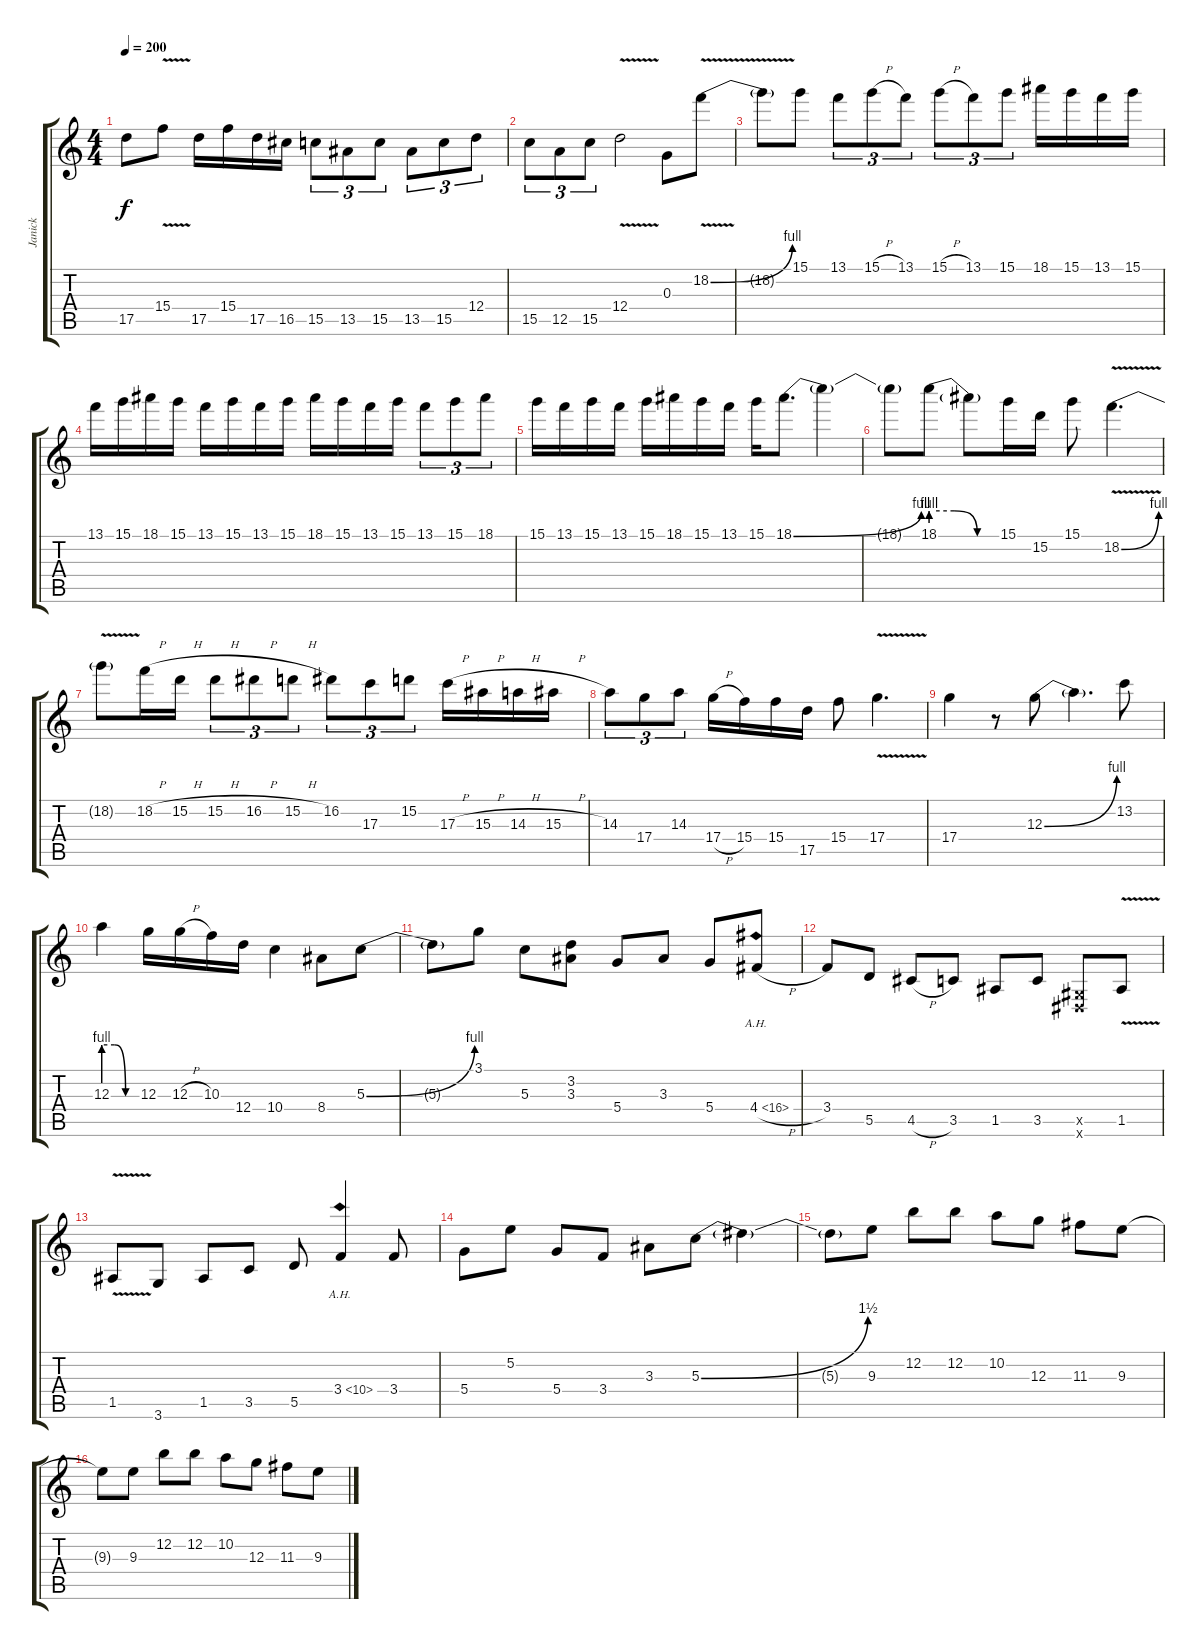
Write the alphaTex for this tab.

\track ("Janick" "Janick") {instrument distortionguitar}
\staff {score tabs}
\tuning (E4 B3 G3 D3 A2 E2) {hide}
\ts (4 4)
\tempo 200
\clef g2
\ks c
17.5.8{dy f} 15.4{v}.8 17.5.16 15.4.16 17.5.16 16.5.16 15.5.8{tu (3 2)} 13.5.8{tu (3 2)} 15.5.8{tu (3 2)} 13.5.8{tu (3 2)} 15.5.8{tu (3 2)} 12.4.8{tu (3 2)} |
15.5.8{tu (3 2)} 12.5.8{tu (3 2)} 15.5.8{tu (3 2)} 12.4{v}.2 0.3.8 18.2{be (bend 0 0 60 4) v}.8 |
18.2{t}.8 15.1.8 13.1.8{tu (3 2)} 15.1{h}.8{tu (3 2)} 13.1.8{tu (3 2)} 15.1{h}.8{tu (3 2)} 13.1.8{tu (3 2)} 15.1.8{tu (3 2)} 18.1.16 15.1.16 13.1.16 15.1.16 |
13.1.16 15.1.16 18.1.16 15.1.16 13.1.16 15.1.16 13.1.16 15.1.16 18.1.16 15.1.16 13.1.16 15.1.16 13.1.8{tu (3 2)} 15.1.8{tu (3 2)} 18.1.8{tu (3 2)} |
15.1.16 13.1.16 15.1.16 13.1.16 15.1.16 18.1.16 15.1.16 13.1.16 15.1.16 18.1{be (bend 0 0 60 4)}.8{d} 18.1{t}.4 |
18.1{t}.8 18.1{be (custom 0 4 20 4 40 0 60 0)}.8 18.1{t}.8 15.1.16 15.2.16 15.1.8 18.2{be (bend 0 0 60 4) v}.4{d} |
18.2{t}.8 18.2{h}.16 15.2{h}.16 15.2{h}.8{tu (3 2)} 16.2{h}.8{tu (3 2)} 15.2{h}.8{tu (3 2)} 16.2.8{tu (3 2)} 17.3.8{tu (3 2)} 15.2.8{tu (3 2)} 17.3{h}.16 15.3{h}.16 14.3{h}.16 15.3{h}.16 |
14.3.8{tu (3 2)} 17.4.8{tu (3 2)} 14.3.8{tu (3 2)} 17.4{h}.16 15.4.16 15.4.16 17.5.16 15.4.8 17.4{v}.4{d} |
17.4.4 r.8 12.3{be (bend 0 0 60 4)}.8 12.3{t}.4{d} 13.2.8 |
12.3{be (custom 0 4 20 4 40 0 60 0)}.4 12.3.16 12.3{h}.16 10.3.16 12.4.16 10.4.4 8.4.8 5.3{be (bend 0 0 60 4)}.8 |
5.3{t}.8 3.1.8 5.3.8 (3.2 3.3).8 5.4.8 3.3.8 5.4.8 4.4{ah 12 h}.8 |
3.4.8 5.5.8 4.5{h}.8 3.5.8 1.5.8 3.5.8 (-1.5{x} -1.6{x}).8 1.5{v}.8 |
1.5{v}.8 3.6.8 1.5.8 3.5.8 5.5.8 3.4{ah 7}.4 3.4.8 |
5.4.8 5.2.8 5.4.8 3.4.8 3.3.8 5.3{be (bend 0 0 60 6)}.8 5.3{t}.4 |
5.3{t}.8 9.3.8 12.2.8 12.2.8 10.2.8 12.3.8 11.3.8 9.3.8 |
9.3{t}.8 9.3.8 12.2.8 12.2.8 10.2.8 12.3.8 11.3.8 9.3.8
